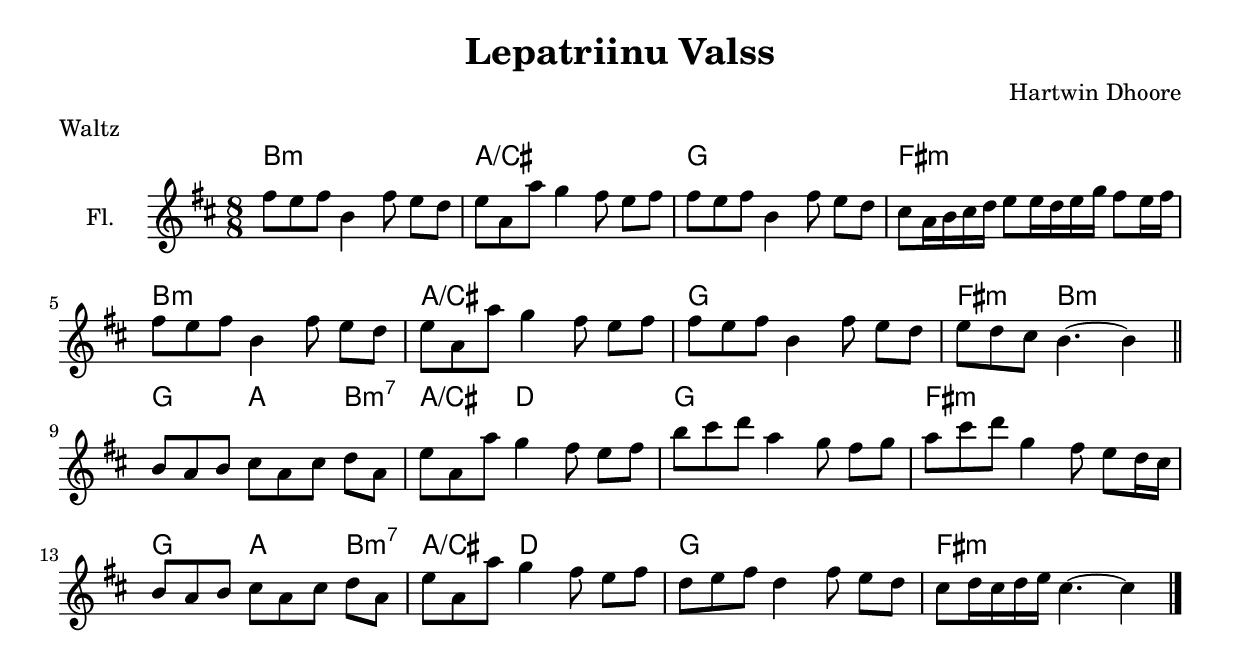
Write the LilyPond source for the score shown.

\version "2.22.0"

\header {
  title = "Lepatriinu Valss"
  composer = "Hartwin Dhoore"
  meter = "Waltz"
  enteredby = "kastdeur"
}

global = {
  \key g \major
  \time 8/8
}

bpm = \tempo 4. = 90

flute = \relative c'' {
  \global

  \repeat unfold 2 {
	b8 a b	e,4 b'8	a8 g |
	a8 d, d'	c4 b8	a8 b |
	b8 a b	e,4 b'8	a8 g |
  } \alternative {
	{
		fis8 d16 e fis g	a8 a16 g a c	b8 a16 b |
	}
	{
		a8 g fis	e4.~	e4
	}
  }
  \bar "||"
  \break
  \repeat unfold 2 {
	e8 d e	fis8 d fis	g8 d |
	a'8 d, d'	c4 b8	a8 b |
  } \alternative {
	{
		e8 fis g	d4 c8	b8 c |
		d8 fis g	c,4 b8	a8 g16 fis |
	}
	{
		g8 a b	g4 b8	a8 g |
		fis8 g16 fis g a	fis4.~ fis4
	}
  }
  \bar "|."
}
chordNames = \chordmode {
  \global
  e1:m | d1/fis | c1 | b1:m |
  e1:m | d1/fis | c1 | b4.:m e4.:m e4:m |

  c4. d4. e4:m7 | d4./fis g4. g4 | c1 | b1:m |
  c4. d4. e4:m7 | d4./fis g4. g4 | c1 | b1:m |
}

chordsPart = \new ChordNames \with {
  chordChanges = ##t
} \chordNames

flutePart = \new Staff = "flute" \with {
  instrumentName = "Fl."
  midiInstrument = "flute"
} \flute

\score {
  \transpose g d'
  \removeWithTag #'printRemove <<
	\chordsPart
    \flutePart
  >>
  \layout { }
}

\score {
  \unfoldRepeats \removeWithTag #'midiRemove <<
	\chordsPart
    \flutePart
  >>
  \midi {
	\bpm
  }
}
